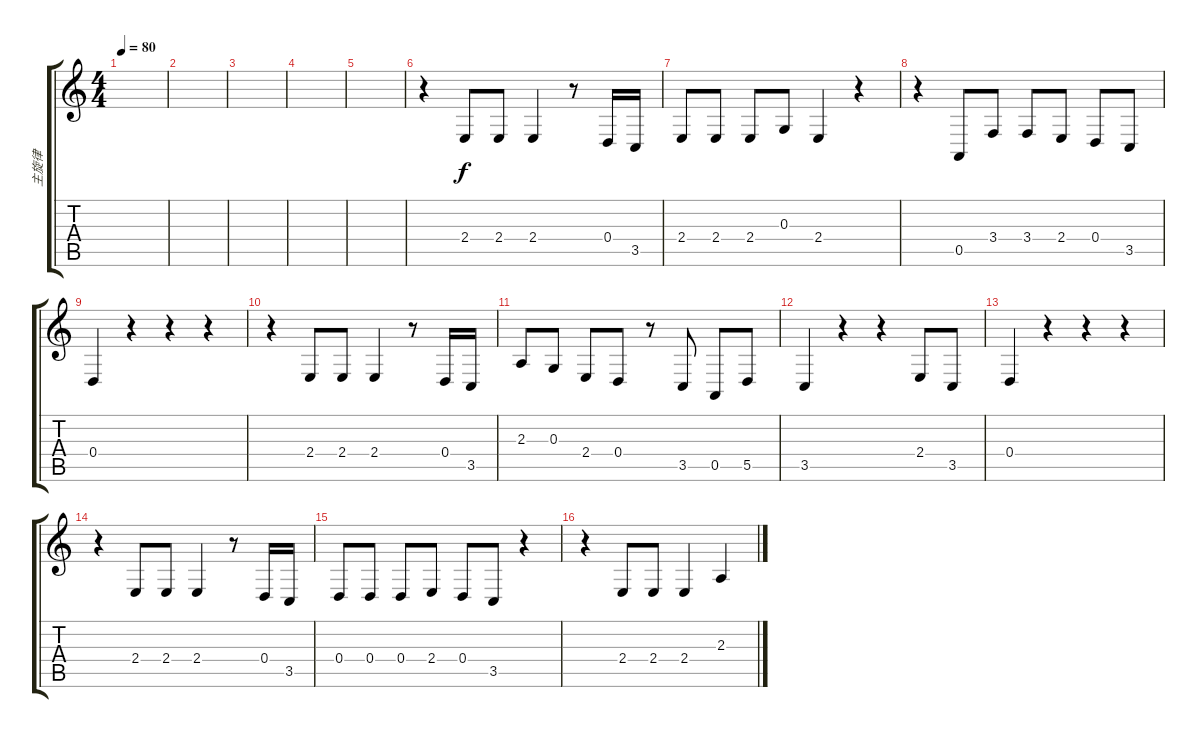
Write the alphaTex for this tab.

\track ("主旋律" "主旋律") {instrument fx8scifi}
\staff {score tabs}
\tuning (E4 B3 G3 D3 A2 E2) {hide}
\ts (4 4)
\tempo 80
\clef g2
\ks c
|
|
|
|
|
r.4 2.4.8 2.4.8 2.4.4 r.8 0.4.16 3.5.16 |
2.4.8 2.4.8 2.4.8 0.3.8 2.4.4 r.4 |
r.4 0.5.8 3.4.8 3.4.8 2.4.8 0.4.8 3.5.8 |
0.4.4 r.4 r.4 r.4 |
r.4 2.4.8 2.4.8 2.4.4 r.8 0.4.16 3.5.16 |
2.3.8 0.3.8 2.4.8 0.4.8 r.8 3.5.8 0.5.8 5.5.8 |
3.5.4 r.4 r.4 2.4.8 3.5.8 |
0.4.4 r.4 r.4 r.4 |
r.4 2.4.8 2.4.8 2.4.4 r.8 0.4.16 3.5.16 |
0.4.8 0.4.8 0.4.8 2.4.8 0.4.8 3.5.8 r.4 |
r.4 2.4.8 2.4.8 2.4.4 2.3.4
